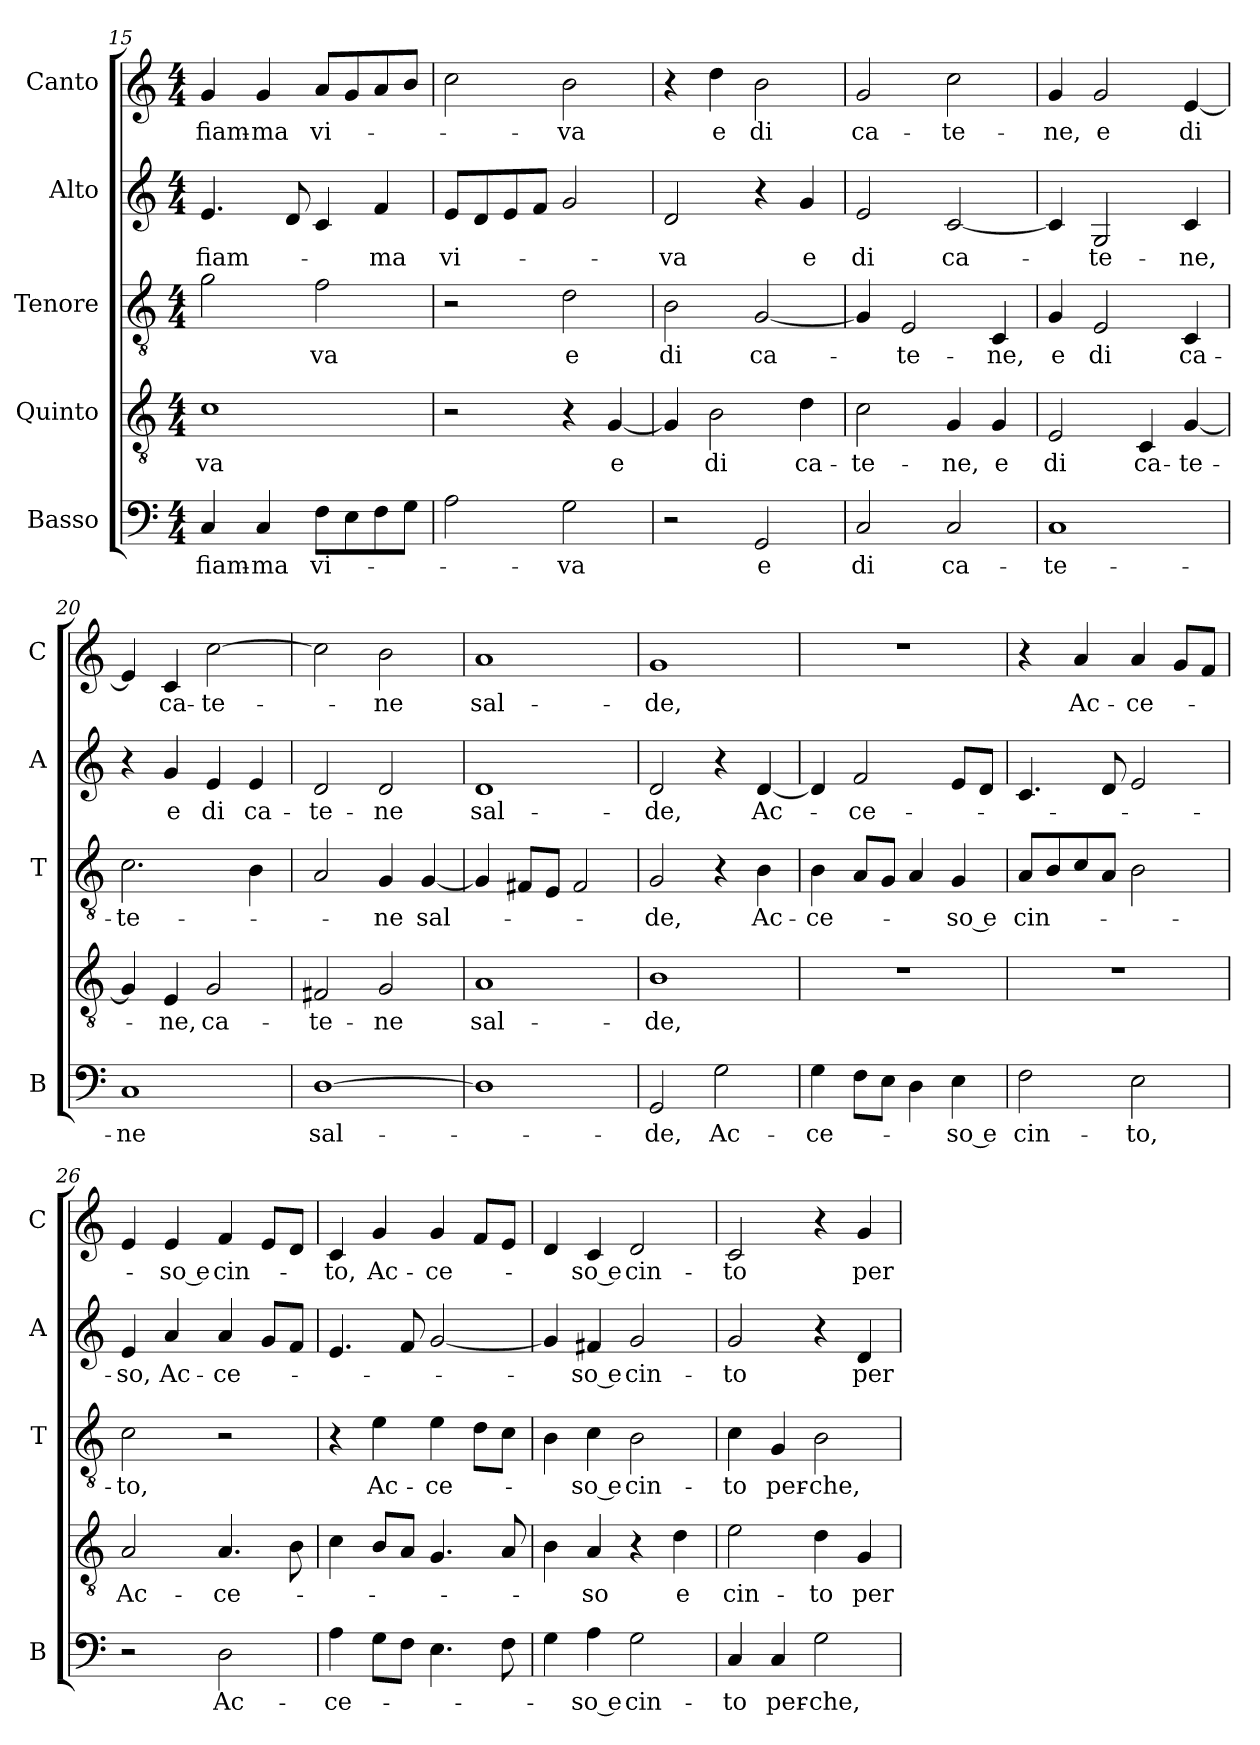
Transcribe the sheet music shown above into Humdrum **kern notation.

**kern	**text	**kern	**text	**kern	**text	**kern	**text	**kern	**text
*part5	*part5	*part4	*part4	*part3	*part3	*part2	*part2	*part1	*part1
*staff5	*staff5	*staff4	*staff4	*staff3	*staff3	*staff2	*staff2	*staff1	*staff1
*I"Basso	*	*I"Quinto	*	*I"Tenore	*	*I"Alto	*	*I"Canto	*
*I'B	*	*	*	*I'T	*	*I'A	*	*I'C	*
*clefF4	*	*clefGv2	*	*clefGv2	*	*clefG2	*	*clefG2	*
*k[]	*	*k[]	*	*k[]	*	*k[]	*	*k[]	*
*C:	*	*C:	*	*C:	*	*C:	*	*C:	*
*M4/4	*	*M4/4	*	*M4/4	*	*M4/4	*	*M4/4	*
=15	=15	=15	=15	=15	=15	=15	=15	=15	=15
!	!LO:LY:b	!	!LO:LY:b	!	!	!	!LO:LY:b	!	!LO:LY:b
4C/	fiam-	1c	-va	2g\	.	4.e/	fiam-	4g/	fiam-
!	!LO:LY:b	!	!	!	!	!	!	!	!LO:LY:b
4C/	-ma	.	.	.	.	.	.	4g/	-ma
.	.	.	.	.	.	8d/	.	.	.
!	!LO:LY:b	!	!	!	!LO:LY:b	!	!	!	!LO:LY:b
8F\L	vi-	.	.	2f\	-va	4c/	.	8a/L	vi-
8E\	.	.	.	.	.	.	.	8g/	.
!	!	!	!	!	!	!	!LO:LY:b	!	!
8F\	.	.	.	.	.	4f/	-ma	8a/	.
8G\J	.	.	.	.	.	.	.	8b/J	.
=16	=16	=16	=16	=16	=16	=16	=16	=16	=16
!	!	!	!	!	!	!	!LO:LY:b	!	!
2A\	.	2r	.	2r	.	8e/L	vi-	2cc\	.
.	.	.	.	.	.	8d/	.	.	.
.	.	.	.	.	.	8e/	.	.	.
.	.	.	.	.	.	8f/J	.	.	.
!	!LO:LY:b	!	!	!	!LO:LY:b	!	!	!	!LO:LY:b
2G\	-va	4r	.	2d\	e	2g/	.	2b\	-va
!	!	!	!LO:LY:b	!	!	!	!	!	!
.	.	[4G/	e	.	.	.	.	.	.
=17	=17	=17	=17	=17	=17	=17	=17	=17	=17
!	!	!	!	!	!LO:LY:b	!	!LO:LY:b	!	!
2r	.	4G/]	.	2B\	di	2d/	-va	4r	.
!	!	!	!LO:LY:b	!	!	!	!	!	!LO:LY:b
.	.	2B\	di	.	.	.	.	4dd\	e
!	!LO:LY:b	!	!	!	!LO:LY:b	!	!	!	!LO:LY:b
2GG/	e	.	.	[2G/	ca-	4r	.	2b\	di
!	!	!	!LO:LY:b	!	!	!	!LO:LY:b	!	!
.	.	4d\	ca-	.	.	4g/	e	.	.
!!LO:LB:g=z
=18	=18	=18	=18	=18	=18	=18	=18	=18	=18
!	!LO:LY:b	!	!LO:LY:b	!	!	!	!LO:LY:b	!	!LO:LY:b
2C/	di	2c\	-te-	4G/]	.	2e/	di	2g/	ca-
!	!	!	!	!	!LO:LY:b	!	!	!	!
.	.	.	.	2E/	-te-	.	.	.	.
!	!LO:LY:b	!	!LO:LY:b	!	!	!	!LO:LY:b	!	!LO:LY:b
2C/	ca-	4G/	-ne,	.	.	[2c/	ca-	2cc\	-te-
!	!	!	!LO:LY:b	!	!LO:LY:b	!	!	!	!
.	.	4G/	e	4C/	-ne,	.	.	.	.
=19	=19	=19	=19	=19	=19	=19	=19	=19	=19
!	!LO:LY:b	!	!LO:LY:b	!	!LO:LY:b	!	!	!	!LO:LY:b
1C	-te-	2E/	di	4G/	e	4c/]	.	4g/	-ne,
!	!	!	!	!	!LO:LY:b	!	!LO:LY:b	!	!LO:LY:b
.	.	.	.	2E/	di	2G/	-te-	2g/	e
!	!	!	!LO:LY:b	!	!	!	!	!	!
.	.	4C/	ca-	.	.	.	.	.	.
!	!	!	!LO:LY:b	!	!LO:LY:b	!	!LO:LY:b	!	!LO:LY:b
.	.	[4G/	-te-	4C/	ca-	4c/	-ne,	[4e/	di
=20	=20	=20	=20	=20	=20	=20	=20	=20	=20
!	!LO:LY:b	!	!	!	!LO:LY:b	!	!	!	!
1C	-ne	4G/]	.	2.c\	-te-	4r	.	4e/]	.
!	!	!	!LO:LY:b	!	!	!	!LO:LY:b	!	!LO:LY:b
.	.	4E/	-ne,	.	.	4g/	e	4c/	ca-
!	!	!	!LO:LY:b	!	!	!	!LO:LY:b	!	!LO:LY:b
.	.	2G/	ca-	.	.	4e/	di	[2cc\	-te-
!	!	!	!	!	!	!	!LO:LY:b	!	!
.	.	.	.	4B\	.	4e/	ca-	.	.
=21	=21	=21	=21	=21	=21	=21	=21	=21	=21
!	!LO:LY:b	!	!LO:LY:b	!	!	!	!LO:LY:b	!	!
[1D	sal-	2F#X/	-te-	2A/	.	2d/	-te-	2cc\]	.
!	!	!	!LO:LY:b	!	!LO:LY:b	!	!LO:LY:b	!	!LO:LY:b
.	.	2G/	-ne	4G/	-ne	2d/	-ne	2b\	-ne
!	!	!	!	!	!LO:LY:b	!	!	!	!
.	.	.	.	[4G/	sal-	.	.	.	.
=22	=22	=22	=22	=22	=22	=22	=22	=22	=22
!	!	!	!LO:LY:b	!	!	!	!LO:LY:b	!	!LO:LY:b
1D]	.	1A	sal-	4G/]	.	1d	sal-	1a	sal-
.	.	.	.	8F#X/L	.	.	.	.	.
.	.	.	.	8E/J	.	.	.	.	.
.	.	.	.	2F#/	.	.	.	.	.
=23	=23	=23	=23	=23	=23	=23	=23	=23	=23
!	!LO:LY:b	!	!LO:LY:b	!	!LO:LY:b	!	!LO:LY:b	!	!LO:LY:b
2GG/	-de,	1B	-de,	2G/	-de,	2d/	-de,	1g	-de,
!	!LO:LY:b	!	!	!	!	!	!	!	!
2G\	Ac-	.	.	4r	.	4r	.	.	.
!	!	!	!	!	!LO:LY:b	!	!LO:LY:b	!	!
.	.	.	.	4B\	Ac-	[4d/	Ac-	.	.
=24	=24	=24	=24	=24	=24	=24	=24	=24	=24
!	!LO:LY:b	!	!	!	!LO:LY:b	!	!	!	!
4G\	-ce-	1r	.	4B\	-ce-	4d/]	.	1r	.
!	!	!	!	!	!	!	!LO:LY:b	!	!
8F\L	.	.	.	8A/L	.	2f/	-ce-	.	.
8E\J	.	.	.	8G/J	.	.	.	.	.
4D\	.	.	.	4A/	.	.	.	.	.
!	!LO:LY:b	!	!	!	!LO:LY:b	!	!	!	!
4E\	-so e	.	.	4G/	-so e	8e/L	.	.	.
.	.	.	.	.	.	8d/J	.	.	.
!!LO:LB:g=z
=25	=25	=25	=25	=25	=25	=25	=25	=25	=25
!	!LO:LY:b	!	!	!	!LO:LY:b	!	!	!	!
2F\	cin-	1r	.	8A/L	cin-	4.c/	.	4r	.
.	.	.	.	8B/	.	.	.	.	.
!	!	!	!	!	!	!	!	!	!LO:LY:b
.	.	.	.	8c/	.	.	.	4a/	Ac-
.	.	.	.	8A/J	.	8d/	.	.	.
!	!LO:LY:b	!	!	!	!	!	!	!	!LO:LY:b
2E\	-to,	.	.	2B\	.	2e/	.	4a/	-ce-
.	.	.	.	.	.	.	.	8g/L	.
.	.	.	.	.	.	.	.	8f/J	.
=26	=26	=26	=26	=26	=26	=26	=26	=26	=26
!	!	!	!LO:LY:b	!	!LO:LY:b	!	!LO:LY:b	!	!
2r	.	2A/	Ac-	2c\	-to,	4e/	-so,	4e/	.
!	!	!	!	!	!	!	!LO:LY:b	!	!LO:LY:b
.	.	.	.	.	.	4a/	Ac-	4e/	-so e
!	!LO:LY:b	!	!LO:LY:b	!	!	!	!LO:LY:b	!	!LO:LY:b
2D\	Ac-	4.A/	-ce-	2r	.	4a/	-ce-	4f/	cin-
.	.	.	.	.	.	8g/L	.	8e/L	.
.	.	8B\	.	.	.	8f/J	.	8d/J	.
=27	=27	=27	=27	=27	=27	=27	=27	=27	=27
!	!LO:LY:b	!	!	!	!	!	!	!	!LO:LY:b
4A\	-ce-	4c\	.	4r	.	4.e/	.	4c/	-to,
!	!	!	!	!	!LO:LY:b	!	!	!	!LO:LY:b
8G\L	.	8B/L	.	4e\	Ac-	.	.	4g/	Ac-
8F\J	.	8A/J	.	.	.	8f/	.	.	.
!	!	!	!	!	!LO:LY:b	!	!	!	!LO:LY:b
4.E\	.	4.G/	.	4e\	-ce-	[2g/	.	4g/	-ce-
.	.	.	.	8d\L	.	.	.	8f/L	.
8F\	.	8A/	.	8c\J	.	.	.	8e/J	.
=28	=28	=28	=28	=28	=28	=28	=28	=28	=28
4G\	.	4B\	.	4B\	.	4g/]	.	4d/	.
!	!LO:LY:b	!	!LO:LY:b	!	!LO:LY:b	!	!LO:LY:b	!	!LO:LY:b
4A\	-so e	4A/	-so	4c\	-so e	4f#X/	-so e	4c/	-so e
!	!LO:LY:b	!	!	!	!LO:LY:b	!	!LO:LY:b	!	!LO:LY:b
2G\	cin-	4r	.	2B\	cin-	2g/	cin-	2d/	cin-
!	!	!	!LO:LY:b	!	!	!	!	!	!
.	.	4d\	e	.	.	.	.	.	.
=29	=29	=29	=29	=29	=29	=29	=29	=29	=29
!	!LO:LY:b	!	!LO:LY:b	!	!LO:LY:b	!	!LO:LY:b	!	!LO:LY:b
4C/	-to	2e\	cin-	4c\	-to	2g/	-to	2c/	-to
!	!LO:LY:b	!	!	!	!LO:LY:b	!	!	!	!
4C/	per-	.	.	4G/	per-	.	.	.	.
!	!LO:LY:b	!	!LO:LY:b	!	!LO:LY:b	!	!	!	!
2G\	-che,	4d\	-to	2B\	-che,	4r	.	4r	.
!	!	!	!LO:LY:b	!	!	!	!LO:LY:b	!	!LO:LY:b
.	.	4G/	per-	.	.	4d/	per-	4g/	per-
=	=	=	=	=	=	=	=	=	=
*-	*-	*-	*-	*-	*-	*-	*-	*-	*-
